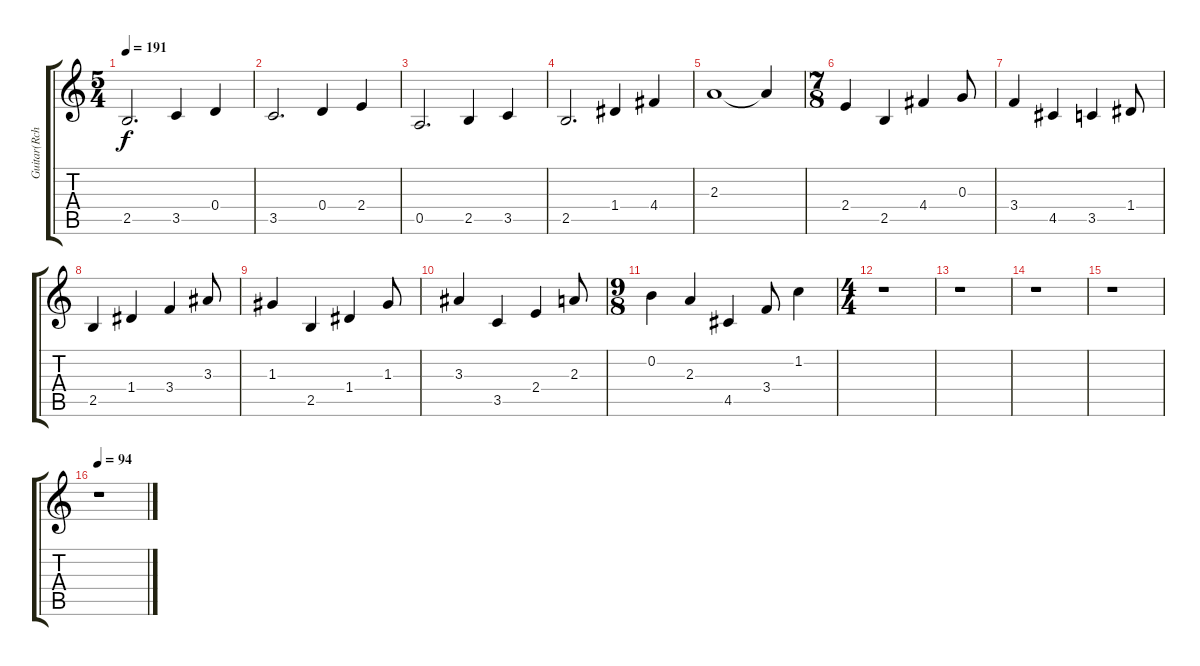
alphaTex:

\track ("Guitar(Rch.)" "Guitar(Rch") {instrument overdrivenguitar}
\staff {score tabs}
\tuning (E4 B3 G3 D3 A2 E2) {hide}
\ts (5 4)
\tempo 191
\clef g2
\ks c
2.5.2{d dy f} 3.5.4 0.4.4 |
3.5.2{d} 0.4.4 2.4.4 |
0.5.2{d} 2.5.4 3.5.4 |
2.5.2{d} 1.4.4 4.4.4 |
2.3.1 2.3{t}.4 |
\ts (7 8)
2.4.4 2.5.4 4.4.4 0.3.8 |
3.4.4 4.5.4 3.5.4 1.4.8 |
2.5.4 1.4.4 3.4.4 3.3.8 |
1.3.4 2.5.4 1.4.4 1.3.8 |
3.3.4 3.5.4 2.4.4 2.3.8 |
\ts (9 8)
0.2.4 2.3.4 4.5.4 3.4.8 1.2.4 |
\ts (4 4)
r.1 |
r.1 |
r.1 |
r.1 |
\tempo 94
r.1
